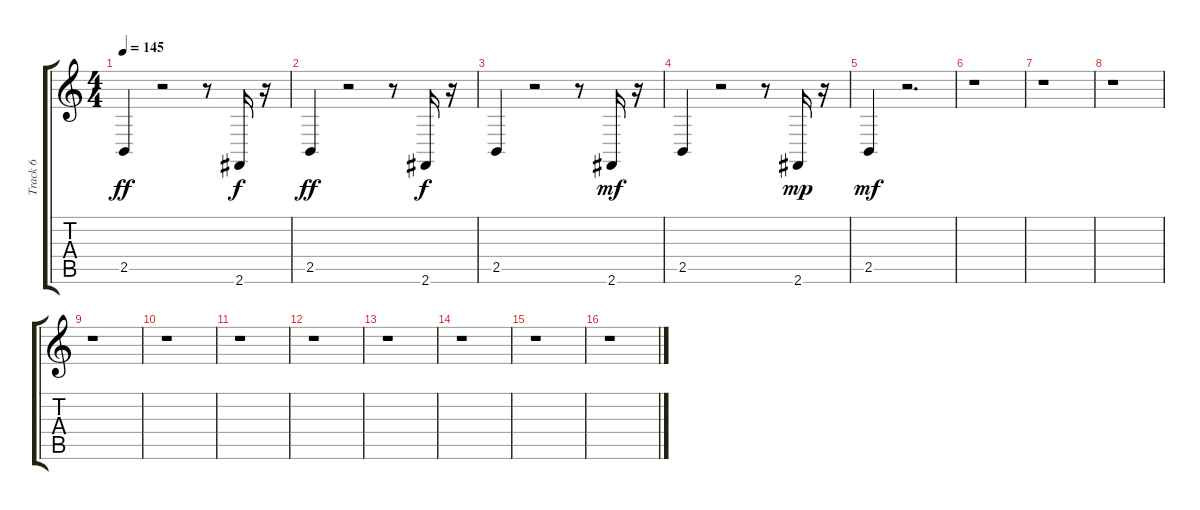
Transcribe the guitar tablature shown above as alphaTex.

\track ("Track 6" "Track 6") {instrument timpani}
\staff {score tabs}
\tuning (E4 B3 G3 D3 A2 E2) {hide}
\ts (4 4)
\tempo 145
\clef g2
\ks c
2.5.4{dy ff instrument timpani} r.2 r.8 2.6.16{dy f} r.16 |
2.5.4{dy ff} r.2 r.8 2.6.16{dy f} r.16 |
2.5.4 r.2 r.8 2.6.16{dy mf} r.16 |
2.5.4 r.2 r.8 2.6.16{dy mp} r.16 |
2.5.4{dy mf} r.2{d} |
r.1 |
r.1 |
r.1 |
r.1 |
r.1 |
r.1 |
r.1 |
r.1 |
r.1 |
r.1 |
r.1
